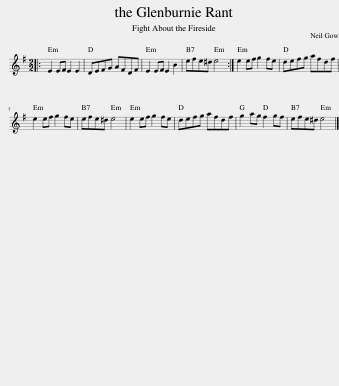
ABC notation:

X:1
L:1/8
M:2/2
I:linebreak $
K:Emin
V:1 treble
V:1
|: E2 EF E2 E2 | DEFG AFDF | E2 EF E2 B2 | efe^d e4 :| e2 ef g2 fe | %5
 defg afdf |$ e2 ef g2 fe | efe^d e4 | e2 ef g2 fe | defg afdf | %10
 g2 ag f2 gf | efe^d e4 |] %12
